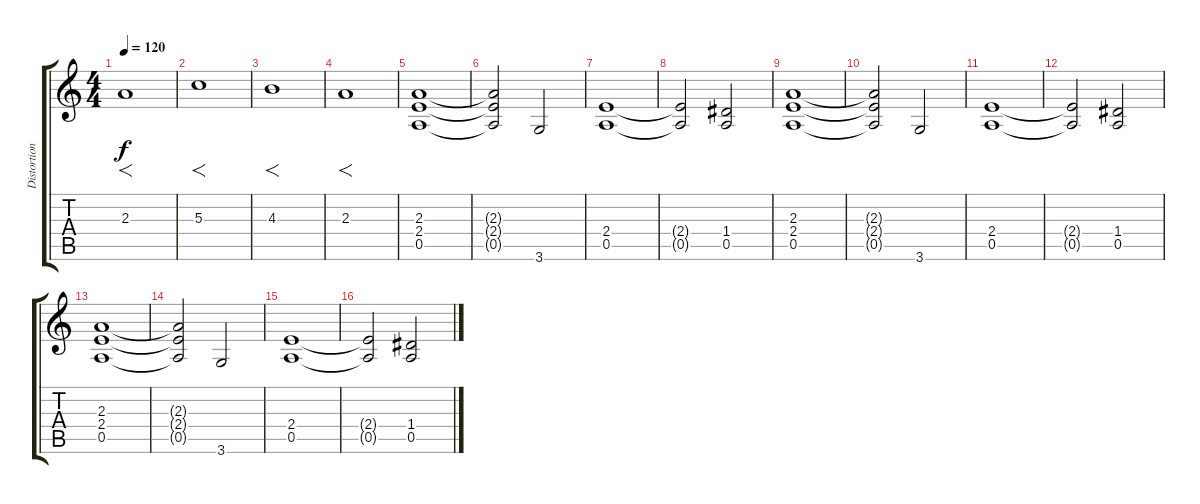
\track ("Distortion Guitar#1" "Distortion") {instrument distortionguitar}
\staff {score tabs}
\tuning (E4 B3 G3 D3 A2 E2) {hide}
\ts (4 4)
\tempo 120
\clef g2
\ks c
2.3.1{f dy f} |
5.3.1{f} |
4.3.1{f} |
2.3.1{f} |
(2.3 2.4 0.5).1 |
(2.3{t} 2.4{t} 0.5{t}).2 3.6.2 |
(2.4 0.5).1 |
(2.4{t} 0.5{t}).2 (1.4 0.5).2 |
(2.3 2.4 0.5).1 |
(2.3{t} 2.4{t} 0.5{t}).2 3.6.2 |
(2.4 0.5).1 |
(2.4{t} 0.5{t}).2 (1.4 0.5).2 |
(2.3 2.4 0.5).1 |
(2.3{t} 2.4{t} 0.5{t}).2 3.6.2 |
(2.4 0.5).1 |
(2.4{t} 0.5{t}).2 (1.4 0.5).2
